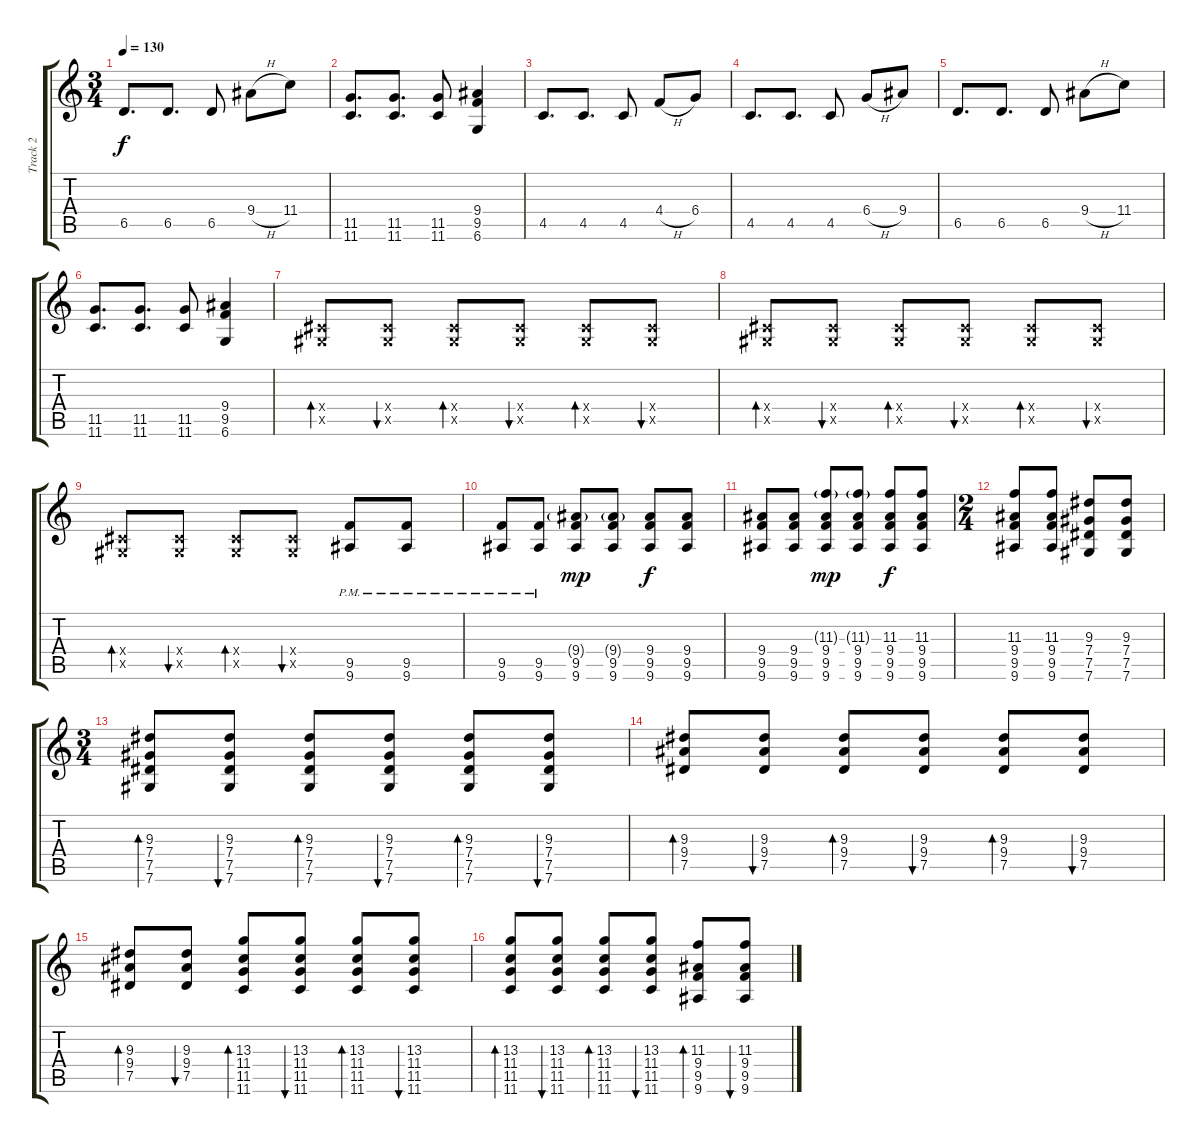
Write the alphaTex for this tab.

\track ("Track 2" "Track 2") {instrument acousticguitarsteel}
\staff {score tabs}
\tuning (Eb4 Bb3 Gb3 Db3 Ab2 Db2) {hide}
\ts (3 4)
\tempo 130
\clef g2
\ks c
6.5.8{d dy f} 6.5.8{d} 6.5.8 9.4{h}.8 11.4.8 |
(11.5 11.6).8{d} (11.5 11.6).8{d} (11.5 11.6).8 (9.4 9.5 6.6).4 |
4.5.8{d} 4.5.8{d} 4.5.8 4.4{h}.8 6.4.8 |
4.5.8{d} 4.5.8{d} 4.5.8 6.4{h}.8 9.4.8 |
6.5.8{d} 6.5.8{d} 6.5.8 9.4{h}.8 11.4.8 |
(11.5 11.6).8{d} (11.5 11.6).8{d} (11.5 11.6).8 (9.4 9.5 6.6).4 |
(0.4{x} 0.5{x}).8{bd 60} (0.4{x} 0.5{x}).8{bu 60} (0.4{x} 0.5{x}).8{bd 60} (0.4{x} 0.5{x}).8{bu 60} (0.4{x} 0.5{x}).8{bd 60} (0.4{x} 0.5{x}).8{bu 60} |
(0.4{x} 0.5{x}).8{bd 60} (0.4{x} 0.5{x}).8{bu 60} (0.4{x} 0.5{x}).8{bd 60} (0.4{x} 0.5{x}).8{bu 60} (0.4{x} 0.5{x}).8{bd 60} (0.4{x} 0.5{x}).8{bu 60} |
(0.4{x} 0.5{x}).8{bd 60} (0.4{x} 0.5{x}).8{bu 60} (0.4{x} 0.5{x}).8{bd 60} (0.4{x} 0.5{x}).8{bu 60} (9.5{pm} 9.6{pm}).8 (9.5{pm} 9.6{pm}).8 |
(9.5{pm} 9.6{pm}).8 (9.5{pm} 9.6).8 (9.4{g} 9.5 9.6).8{dy mp} (9.4{g} 9.5 9.6).8 (9.4 9.5 9.6).8{dy f} (9.4 9.5 9.6).8 |
(9.4 9.5 9.6).8 (9.4 9.5 9.6).8 (11.3{g} 9.4 9.5 9.6).8{dy mp} (11.3{g} 9.4 9.5 9.6).8 (11.3 9.4 9.5 9.6).8{dy f} (11.3 9.4 9.5 9.6).8 |
\ts (2 4)
(11.3 9.4 9.5 9.6).8 (11.3 9.4 9.5 9.6).8 (9.3 7.4 7.5 7.6).8 (9.3 7.4 7.5 7.6).8 |
\ts (3 4)
(9.3 7.4 7.5 7.6).8{bd 60} (9.3 7.4 7.5 7.6).8{bu 60} (9.3 7.4 7.5 7.6).8{bd 60} (9.3 7.4 7.5 7.6).8{bu 60} (9.3 7.4 7.5 7.6).8{bd 60} (9.3 7.4 7.5 7.6).8{bu 60} |
(9.3 9.4 7.5).8{bd 60} (9.3 9.4 7.5).8{bu 60} (9.3 9.4 7.5).8{bd 60} (9.3 9.4 7.5).8{bu 60} (9.3 9.4 7.5).8{bd 60} (9.3 9.4 7.5).8{bu 60} |
(9.3 9.4 7.5).8{bd 60} (9.3 9.4 7.5).8{bu 60} (13.3 11.4 11.5 11.6).8{bd 60} (13.3 11.4 11.5 11.6).8{bu 60} (13.3 11.4 11.5 11.6).8{bd 60} (13.3 11.4 11.5 11.6).8{bu 60} |
(13.3 11.4 11.5 11.6).8{bd 60} (13.3 11.4 11.5 11.6).8{bu 60} (13.3 11.4 11.5 11.6).8{bd 60} (13.3 11.4 11.5 11.6).8{bu 60} (11.3 9.4 9.5 9.6).8{bd 60} (11.3 9.4 9.5 9.6).8{bu 60}
